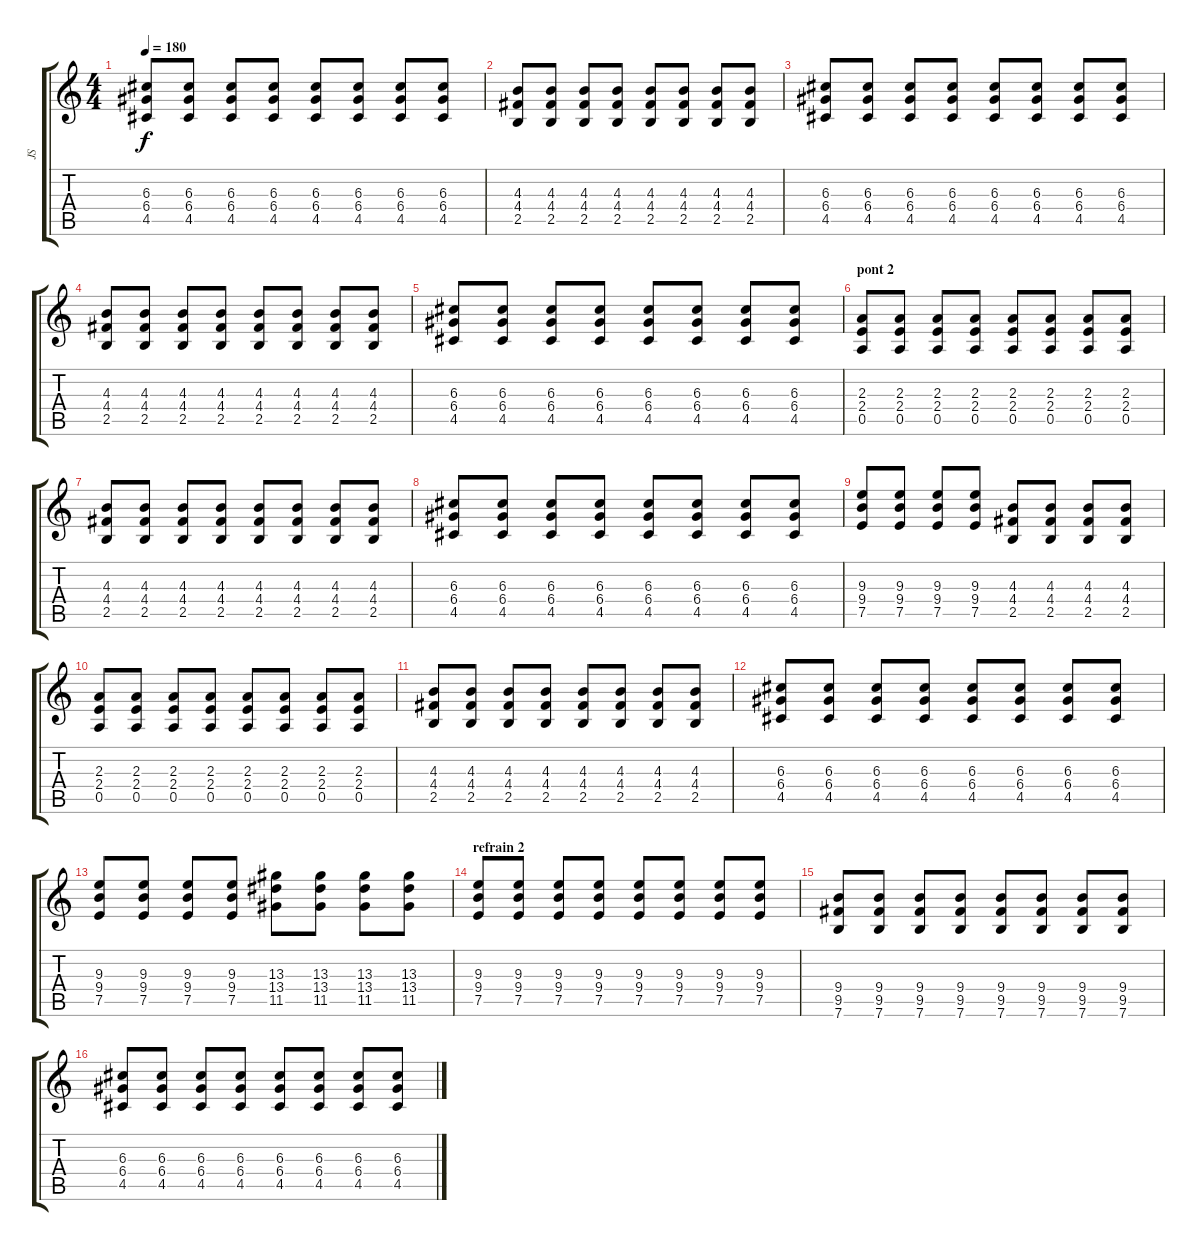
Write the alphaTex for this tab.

\track ("JS" "JS") {instrument distortionguitar}
\staff {score tabs}
\tuning (E4 B3 G3 D3 A2 E2) {hide}
\ts (4 4)
\tempo 180
\clef g2
\ks c
(6.3 6.4 4.5).8{dy f} (6.3 6.4 4.5).8 (6.3 6.4 4.5).8 (6.3 6.4 4.5).8 (6.3 6.4 4.5).8 (6.3 6.4 4.5).8 (6.3 6.4 4.5).8 (6.3 6.4 4.5).8 |
(4.3 4.4 2.5).8 (4.3 4.4 2.5).8 (4.3 4.4 2.5).8 (4.3 4.4 2.5).8 (4.3 4.4 2.5).8 (4.3 4.4 2.5).8 (4.3 4.4 2.5).8 (4.3 4.4 2.5).8 |
(6.3 6.4 4.5).8 (6.3 6.4 4.5).8 (6.3 6.4 4.5).8 (6.3 6.4 4.5).8 (6.3 6.4 4.5).8 (6.3 6.4 4.5).8 (6.3 6.4 4.5).8 (6.3 6.4 4.5).8 |
(4.3 4.4 2.5).8 (4.3 4.4 2.5).8 (4.3 4.4 2.5).8 (4.3 4.4 2.5).8 (4.3 4.4 2.5).8 (4.3 4.4 2.5).8 (4.3 4.4 2.5).8 (4.3 4.4 2.5).8 |
(6.3 6.4 4.5).8 (6.3 6.4 4.5).8 (6.3 6.4 4.5).8 (6.3 6.4 4.5).8 (6.3 6.4 4.5).8 (6.3 6.4 4.5).8 (6.3 6.4 4.5).8 (6.3 6.4 4.5).8 |
\section ("" "pont 2")
(2.3 2.4 0.5).8 (2.3 2.4 0.5).8 (2.3 2.4 0.5).8 (2.3 2.4 0.5).8 (2.3 2.4 0.5).8 (2.3 2.4 0.5).8 (2.3 2.4 0.5).8 (2.3 2.4 0.5).8 |
(4.3 4.4 2.5).8 (4.3 4.4 2.5).8 (4.3 4.4 2.5).8 (4.3 4.4 2.5).8 (4.3 4.4 2.5).8 (4.3 4.4 2.5).8 (4.3 4.4 2.5).8 (4.3 4.4 2.5).8 |
(6.3 6.4 4.5).8 (6.3 6.4 4.5).8 (6.3 6.4 4.5).8 (6.3 6.4 4.5).8 (6.3 6.4 4.5).8 (6.3 6.4 4.5).8 (6.3 6.4 4.5).8 (6.3 6.4 4.5).8 |
(9.3 9.4 7.5).8 (9.3 9.4 7.5).8 (9.3 9.4 7.5).8 (9.3 9.4 7.5).8 (4.3 4.4 2.5).8 (4.3 4.4 2.5).8 (4.3 4.4 2.5).8 (4.3 4.4 2.5).8 |
(2.3 2.4 0.5).8 (2.3 2.4 0.5).8 (2.3 2.4 0.5).8 (2.3 2.4 0.5).8 (2.3 2.4 0.5).8 (2.3 2.4 0.5).8 (2.3 2.4 0.5).8 (2.3 2.4 0.5).8 |
(4.3 4.4 2.5).8 (4.3 4.4 2.5).8 (4.3 4.4 2.5).8 (4.3 4.4 2.5).8 (4.3 4.4 2.5).8 (4.3 4.4 2.5).8 (4.3 4.4 2.5).8 (4.3 4.4 2.5).8 |
(6.3 6.4 4.5).8 (6.3 6.4 4.5).8 (6.3 6.4 4.5).8 (6.3 6.4 4.5).8 (6.3 6.4 4.5).8 (6.3 6.4 4.5).8 (6.3 6.4 4.5).8 (6.3 6.4 4.5).8 |
(9.3 9.4 7.5).8 (9.3 9.4 7.5).8 (9.3 9.4 7.5).8 (9.3 9.4 7.5).8 (13.3 13.4 11.5).8 (13.3 13.4 11.5).8 (13.3 13.4 11.5).8 (13.3 13.4 11.5).8 |
\section ("" "refrain 2")
(9.3 9.4 7.5).8 (9.3 9.4 7.5).8 (9.3 9.4 7.5).8 (9.3 9.4 7.5).8 (9.3 9.4 7.5).8 (9.3 9.4 7.5).8 (9.3 9.4 7.5).8 (9.3 9.4 7.5).8 |
(9.4 9.5 7.6).8 (9.4 9.5 7.6).8 (9.4 9.5 7.6).8 (9.4 9.5 7.6).8 (9.4 9.5 7.6).8 (9.4 9.5 7.6).8 (9.4 9.5 7.6).8 (9.4 9.5 7.6).8 |
(6.3 6.4 4.5).8 (6.3 6.4 4.5).8 (6.3 6.4 4.5).8 (6.3 6.4 4.5).8 (6.3 6.4 4.5).8 (6.3 6.4 4.5).8 (6.3 6.4 4.5).8 (6.3 6.4 4.5).8
